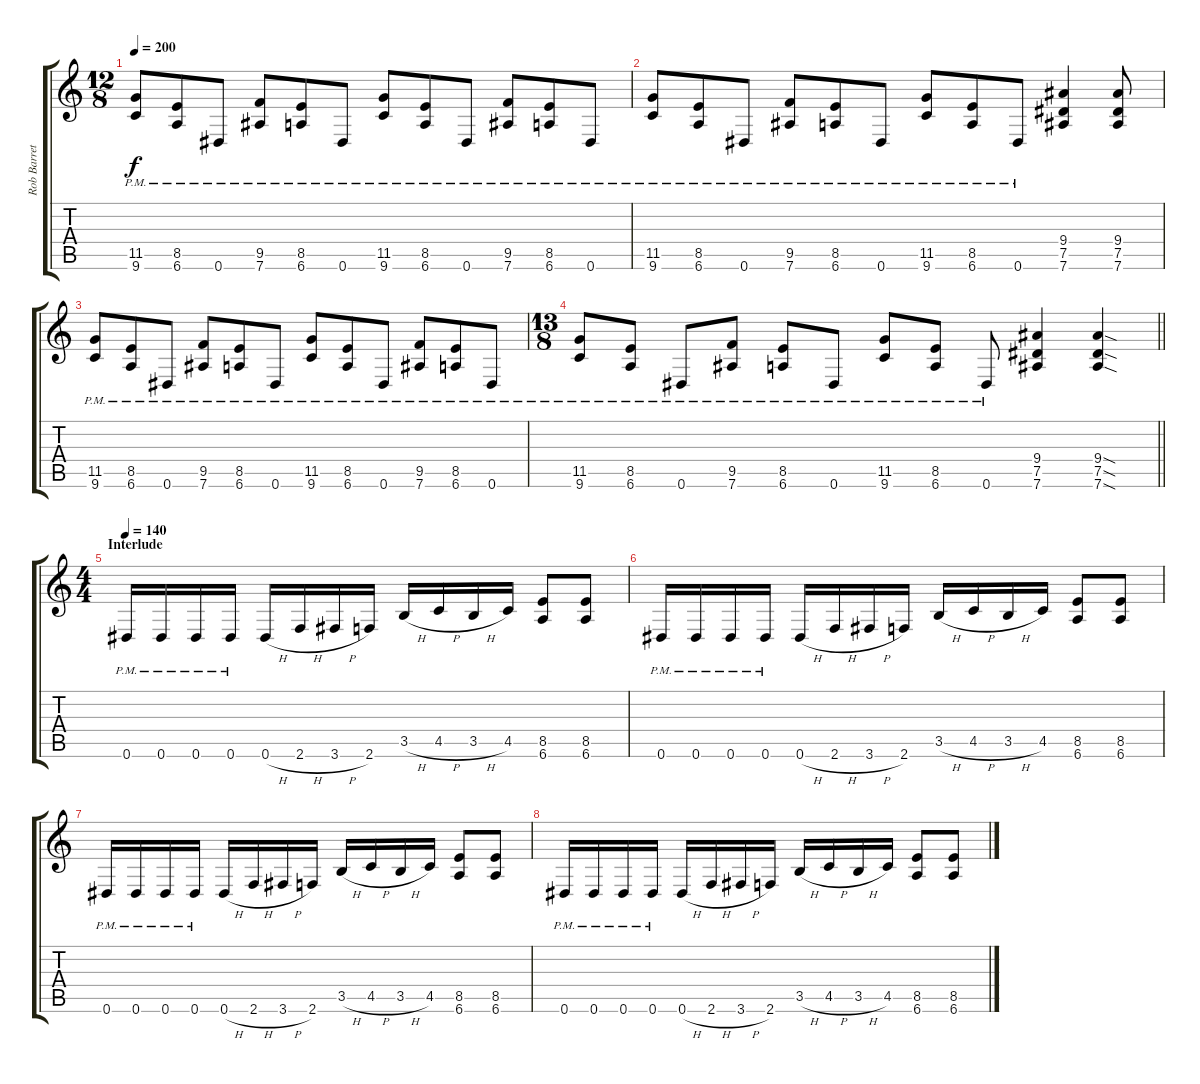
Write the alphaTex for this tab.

\track ("Rob Barrett" "Rob Barret") {instrument distortionguitar}
\staff {score tabs}
\tuning (Eb4 Bb3 Gb3 Db3 Ab2 Eb2) {hide}
\ts (12 8)
\tempo 200
\clef g2
\ks c
(11.5{pm} 9.6{pm}).8{dy f} (8.5{pm} 6.6{pm}).8 0.6{pm}.8 (9.5{pm} 7.6{pm}).8 (8.5{pm} 6.6{pm}).8 0.6{pm}.8 (11.5{pm} 9.6{pm}).8 (8.5{pm} 6.6{pm}).8 0.6{pm}.8 (9.5{pm} 7.6{pm}).8 (8.5{pm} 6.6{pm}).8 0.6{pm}.8 |
(11.5{pm} 9.6{pm}).8 (8.5{pm} 6.6{pm}).8 0.6{pm}.8 (9.5{pm} 7.6{pm}).8 (8.5{pm} 6.6{pm}).8 0.6{pm}.8 (11.5{pm} 9.6{pm}).8 (8.5{pm} 6.6{pm}).8 0.6{pm}.8 (9.4 7.5 7.6).4 (9.4 7.5 7.6).8 |
(11.5{pm} 9.6{pm}).8 (8.5{pm} 6.6{pm}).8 0.6{pm}.8 (9.5{pm} 7.6{pm}).8 (8.5{pm} 6.6{pm}).8 0.6{pm}.8 (11.5{pm} 9.6{pm}).8 (8.5{pm} 6.6{pm}).8 0.6{pm}.8 (9.5{pm} 7.6{pm}).8 (8.5{pm} 6.6{pm}).8 0.6{pm}.8 |
\ts (13 8)
\barLineRight lightlight
(11.5{pm} 9.6{pm}).8 (8.5{pm} 6.6{pm}).8 0.6{pm}.8 (9.5{pm} 7.6{pm}).8 (8.5{pm} 6.6{pm}).8 0.6{pm}.8 (11.5{pm} 9.6{pm}).8 (8.5{pm} 6.6{pm}).8 0.6{pm}.8 (9.4 7.5 7.6).4 (9.4{sod} 7.5{sod} 7.6{sod}).4 |
\ts (4 4)
\section ("" "Interlude")
\tempo 140
0.6{pm}.16 0.6{pm}.16 0.6{pm}.16 0.6{pm}.16 0.6{h}.16 2.6{h}.16 3.6{h}.16 2.6.16 3.5{h}.16 4.5{h}.16 3.5{h}.16 4.5.16 (8.5 6.6).8 (8.5 6.6).8 |
0.6{pm}.16 0.6{pm}.16 0.6{pm}.16 0.6{pm}.16 0.6{h}.16 2.6{h}.16 3.6{h}.16 2.6.16 3.5{h}.16 4.5{h}.16 3.5{h}.16 4.5.16 (8.5 6.6).8 (8.5 6.6).8 |
0.6{pm}.16 0.6{pm}.16 0.6{pm}.16 0.6{pm}.16 0.6{h}.16 2.6{h}.16 3.6{h}.16 2.6.16 3.5{h}.16 4.5{h}.16 3.5{h}.16 4.5.16 (8.5 6.6).8 (8.5 6.6).8 |
0.6{pm}.16 0.6{pm}.16 0.6{pm}.16 0.6{pm}.16 0.6{h}.16 2.6{h}.16 3.6{h}.16 2.6.16 3.5{h}.16 4.5{h}.16 3.5{h}.16 4.5.16 (8.5 6.6).8 (8.5 6.6).8
